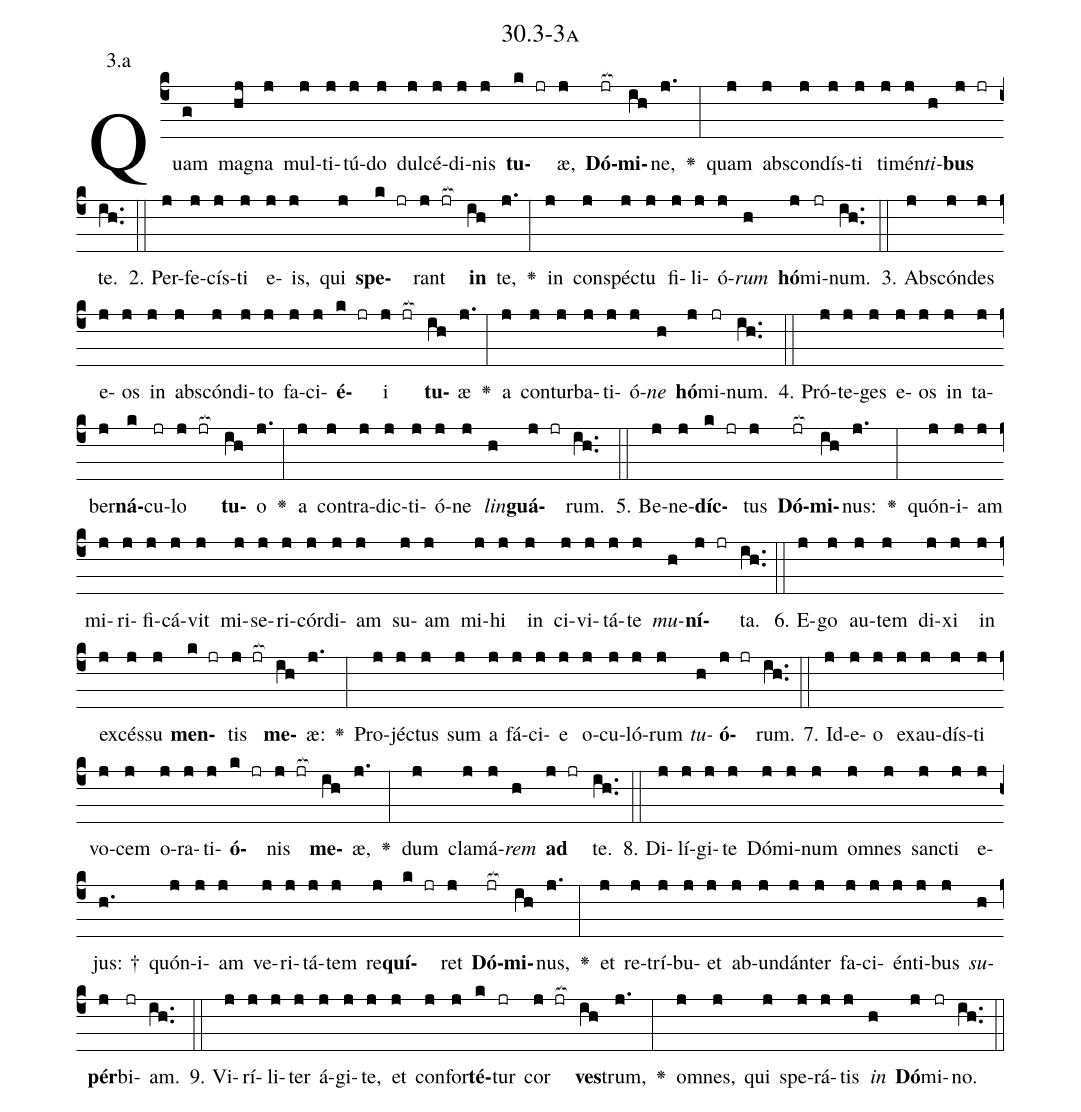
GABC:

name: 30.3-3a;
annotation: 3.a;
%%
(c4)Quam(g) ma(hj)gna(j) mul(j)ti(j)tú(j)do(j) dul(j)cé(j)di(j)nis(j) <b>tu</b>(k jr)æ,(j) <b>Dó</b>(jr[ocb:1{])<b>mi</b>(ih[ocb:0}])ne,(j.) <v>\greheightstar</v>(:) quam(j) abs(j)con(j)dís(j)ti(j) ti(j)mén(j)<i>ti</i>(h)<b>bus</b>(j jr) te.(ih..) (::)
2. Per(j)fe(j)cís(j)ti(j) e(j)is,(j) qui(j) <b>spe</b>(k jr)rant(j jr[ocb:1{]) <b>in</b>(ih[ocb:0}]) te,(j.) <v>\greheightstar</v>(:) in(j) con(j)spéc(j)tu(j) fi(j)li(j)ó(j)<i>rum</i>(h) <b>hó</b>(j)mi(jr)num.(ih..) (::)
3. Abs(j)cón(j)des(j) e(j)os(j) in(j) abs(j)cón(j)di(j)to(j) fa(j)ci(j)<b>é</b>(k jr)i(j jr[ocb:1{]) <b>tu</b>(ih[ocb:0}])æ(j.) <v>\greheightstar</v>(:) a(j) con(j)tur(j)ba(j)ti(j)ó(j)<i>ne</i>(h) <b>hó</b>(j)mi(jr)num.(ih..) (::)
4. Pró(j)te(j)ges(j) e(j)os(j) in(j) ta(j)ber(j)<b>ná</b>(k)cu(jr)lo(j jr[ocb:1{]) <b>tu</b>(ih[ocb:0}])o(j.) <v>\greheightstar</v>(:) a(j) con(j)tra(j)dic(j)ti(j)ó(j)ne(j) <i>lin</i>(h)<b>guá</b>(j jr)rum.(ih..) (::)
5. Be(j)ne(j)<b>díc</b>(k jr)tus(j) <b>Dó</b>(jr[ocb:1{])<b>mi</b>(ih[ocb:0}])nus:(j.) <v>\greheightstar</v>(:) quón(j)i(j)am(j) mi(j)ri(j)fi(j)cá(j)vit(j) mi(j)se(j)ri(j)cór(j)di(j)am(j) su(j)am(j) mi(j)hi(j) in(j) ci(j)vi(j)tá(j)te(j) <i>mu</i>(h)<b>ní</b>(j jr)ta.(ih..) (::)
6. E(j)go(j) au(j)tem(j) di(j)xi(j) in(j) ex(j)cés(j)su(j) <b>men</b>(k jr)tis(j jr[ocb:1{]) <b>me</b>(ih[ocb:0}])æ:(j.) <v>\greheightstar</v>(:) Pro(j)jéc(j)tus(j) sum(j) a(j) fá(j)ci(j)e(j) o(j)cu(j)ló(j)rum(j) <i>tu</i>(h)<b>ó</b>(j jr)rum.(ih..) (::)
7. Id(j)e(j)o(j) ex(j)au(j)dís(j)ti(j) vo(j)cem(j) o(j)ra(j)ti(j)<b>ó</b>(k jr)nis(j jr[ocb:1{]) <b>me</b>(ih[ocb:0}])æ,(j.) <v>\greheightstar</v>(:) dum(j) cla(j)má(j)<i>rem</i>(h) <b>ad</b>(j jr) te.(ih..) (::)
8. Di(j)lí(j)gi(j)te(j) Dó(j)mi(j)num(j) om(j)nes(j) sanc(j)ti(j) e(j)jus: †(h.) quón(j)i(j)am(j) ve(j)ri(j)tá(j)tem(j) re(j)<b>quí</b>(k jr)ret(j) <b>Dó</b>(jr[ocb:1{])<b>mi</b>(ih[ocb:0}])nus,(j.) <v>\greheightstar</v>(:) et(j) re(j)trí(j)bu(j)et(j) ab(j)un(j)dán(j)ter(j) fa(j)ci(j)én(j)ti(j)bus(j) <i>su</i>(h)<b>pér</b>(j)bi(jr)am.(ih..) (::)
9. Vi(j)rí(j)li(j)ter(j) á(j)gi(j)te,(j) et(j) con(j)for(j)<b>té</b>(k)tur(jr) cor(j jr[ocb:1{]) <b>ves</b>(ih[ocb:0}])trum,(j.) <v>\greheightstar</v>(:) om(j)nes,(j) qui(j) spe(j)rá(j)tis(j) <i>in</i>(h) <b>Dó</b>(j)mi(jr)no.(ih..) (::)
